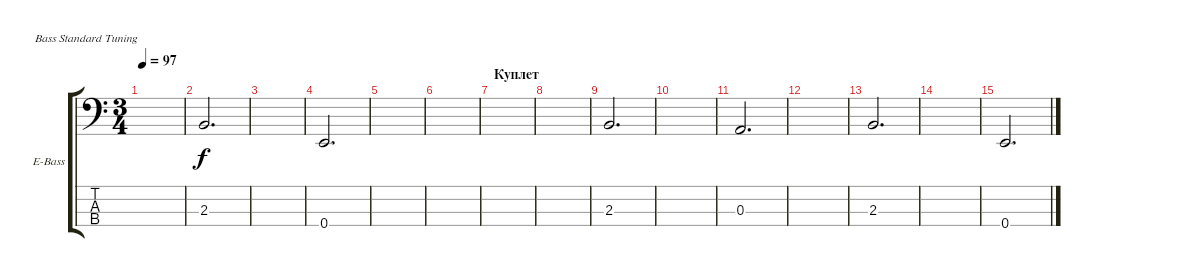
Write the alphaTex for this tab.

\defaultSystemsLayout 4
\bracketExtendMode groupsimilarinstruments
\firstSystemTrackNameOrientation horizontal
\otherSystemsTrackNameOrientation horizontal
\track ("А. Андреев" "E-Bass") {instrument electricbassfinger}
\staff {score tabs}
\tuning (G2 D2 A1 E1)
\ts (3 4)
\tempo 97
\clef f4
\ks c
|
2.3.2{d} |
|
0.4.2{d} |
|
|
\section ("" "Куплет")
|
|
2.3.2{d} |
|
0.3.2{d} |
|
2.3.2{d} |
|
0.4.2{d}
